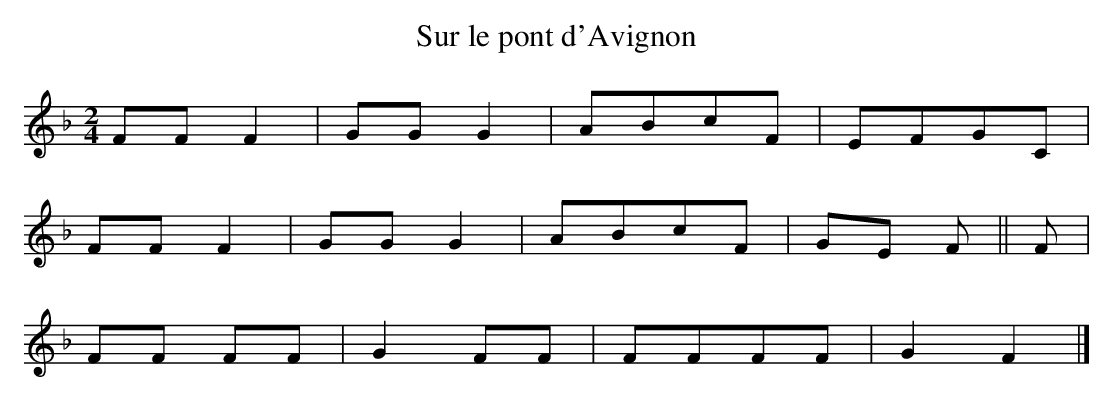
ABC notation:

X:1
T: Sur le pont d'Avignon
M:2/4
L:1/8
K:F
FF F2 | GG G2 | ABcF | EFGC |
FF F2 | GG G2 | ABcF | GE F || F |
FF FF | G2 FF | FFFF | G2 F2 |]
